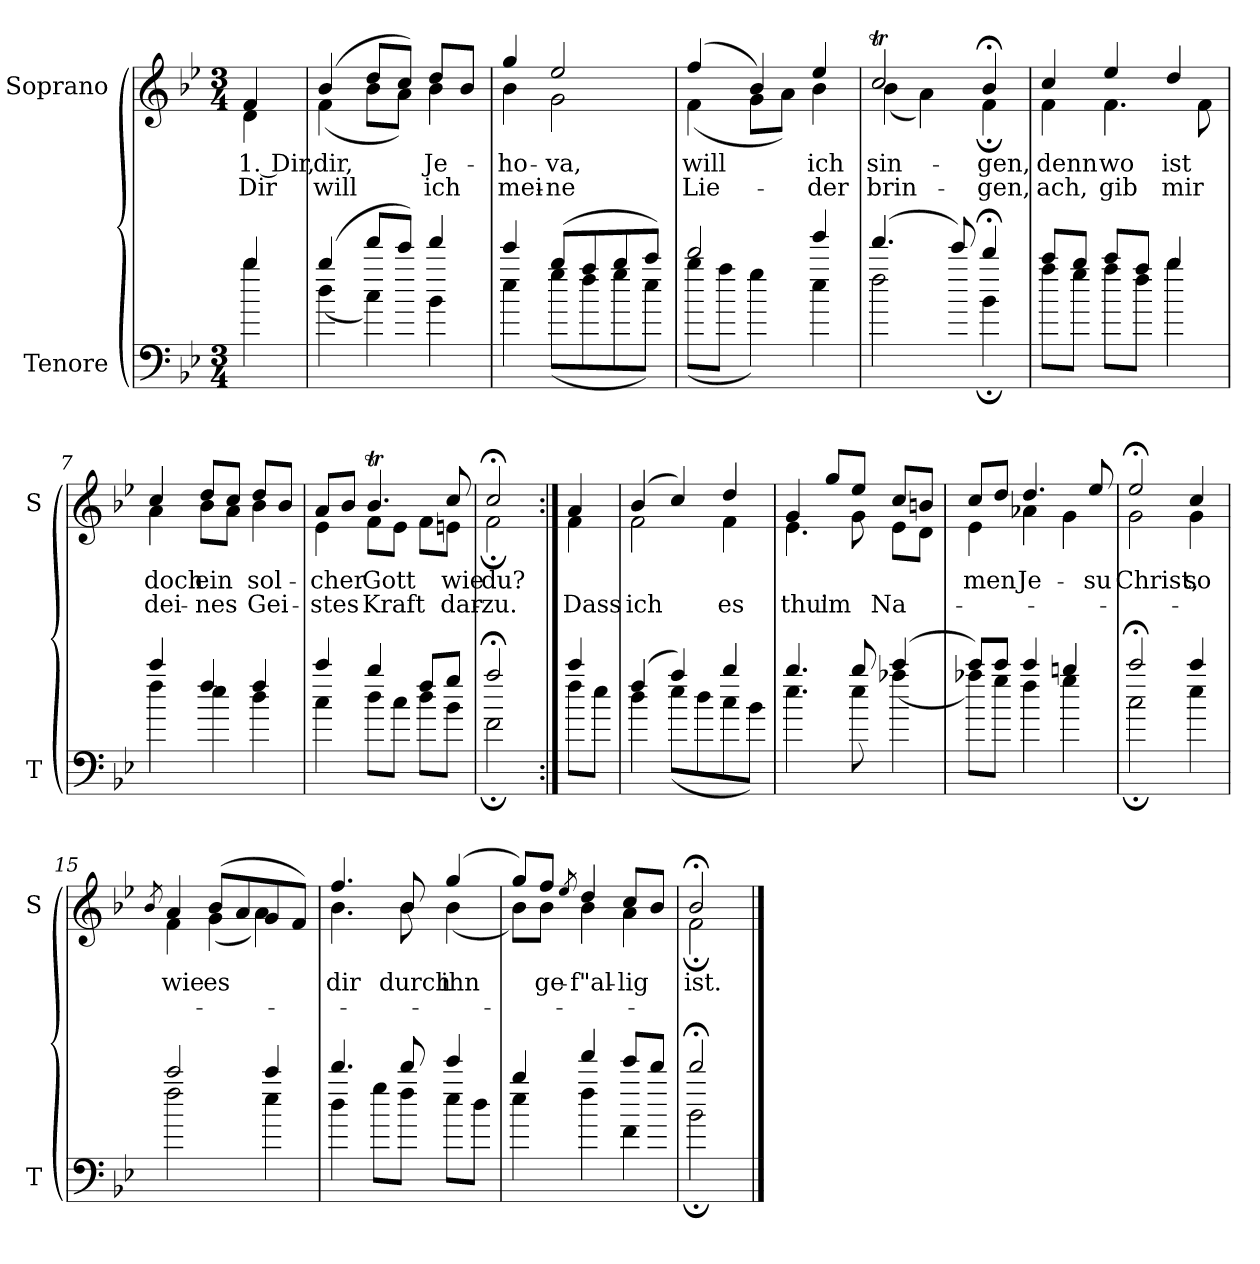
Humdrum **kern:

**kern	**kern	**text	**text
*part2	*part1	*part1	*part1
*staff2	*staff1	*staff1	*staff1
*I"Tenore	*I"Soprano	*	*
*I'T	*I'S	*	*
*clefF4	*clefG2	*	*
*ITrd14c24	*	*	*
*k[b-e-]	*k[b-e-]	*	*
*B-:	*B-:	*	*
*M3/4	*M3/4	*	*
*MM82	*MM82	*	*
=1	=1	=1	=1
*^	*	*	*
!	!	!	!LO:LY:b	!LO:LY:b
*	*	*^	*	*
4B-/	4B-\	4f/	4d\	1. Dir,	Dir
=2	=2	=2	=2	=2	=2
!	!	!	!	!LO:LY:b	!LO:LY:b
(>4B-/	(<4D\	(>4b-/	(<4f\	dir,	will
8f/L	4C\)	8dd/L	8b-\L	.	.
8e-/J)	.	8cc/J)	8a\J)	.	.
!	!	!	!	!LO:LY:b	!LO:LY:b
4f/	4BB-\	8dd/L	4b-\	Je-	ich
.	.	8b-/J	.	.	.
=3	=3	=3	=3	=3	=3
!	!	!	!	!LO:LY:b	!LO:LY:b
4e-/	4E-\	4gg/	4b-\	-ho-	mei-
!	!	!	!	!LO:LY:b	!LO:LY:b
(>8B-/L	(<8G\L	2ee-/	2g\	-va,	-ne
8A/	8F\	.	.	.	.
8B-/	8G\	.	.	.	.
8c/J)	8E-\J)	.	.	.	.
=4	=4	=4	=4	=4	=4
!	!	!	!	!LO:LY:b	!LO:LY:b
2d/	(<8B-\L	(>4ff/	(<4f\	will	Lie-
.	8A\J	.	.	.	.
.	4G\)	4b-/)	8g\L	.	.
.	.	.	8a\J)	.	.
!	!	!	!	!LO:LY:b	!LO:LY:b
4g/	4E-\	4ee-/	4b-\	ich	-der
=5	=5	=5	=5	=5	=5
!	!	!	!	!LO:LY:b	!LO:LY:b
(>4.f/	2F\	2ccT/	(<4b-\	sin-	brin-
.	.	.	4a\)	.	.
8e-/)	.	.	.	.	.
!	!	!	!	!LO:LY:b	!LO:LY:b
4d;</	4BB-;<\	4b-;</	4f;<\	-gen,	-gen,
=6	=6	=6	=6	=6	=6
!	!	!	!	!LO:LY:b	!LO:LY:b
8c/L	8A\L	4cc/	4f\	denn	ach,
8B-/J	8G\J	.	.	.	.
!	!	!	!	!LO:LY:b	!LO:LY:b
8c/L	8A\L	4ee-/	4.f\	wo	gib
8A/J	8F\J	.	.	.	.
!	!	!	!	!LO:LY:b	!LO:LY:b
4B-/	4B-\	4dd/	.	ist	mir
.	.	.	8f\	.	.
!!LO:LB:g=z	!!
=7	=7	=7	=7	=7	=7
!	!	!	!	!LO:LY:b	!LO:LY:b
4c/	4F\	4cc/	4a\	doch	dei-
!	!	!	!	!LO:LY:b	!LO:LY:b
4F/	4E-\	8dd/L	8b-\L	ein	-nes
.	.	8cc/J	8a\J	.	.
!	!	!	!	!LO:LY:b	!LO:LY:b
4F/	4D\	8dd/L	4b-\	sol-	Gei-
.	.	8b-/J	.	.	.
=8	=8	=8	=8	=8	=8
!	!	!	!	!LO:LY:b	!LO:LY:b
4c/	4C\	8a/L	4e-\	-cher	-stes
.	.	8b-/J	.	.	.
!	!	!	!	!LO:LY:b	!LO:LY:b
4B-/	8D\L	4.b-T/	8f\L	Gott	Kraft
.	8C\J	.	8e-\J	.	.
8F/L	8D\L	.	8f\L	.	.
!	!	!	!	!LO:LY:b	!LO:LY:b
8G/J	8BB-\J	8cc/	8en\J	wie	dar-
=9	=9	=9	=9	=9	=9
!	!	!	!	!LO:LY:b	!LO:LY:b
2A;</	2FF;<\	2cc;</	2f;<\	du?	-zu.
=10:|!	=10:|!	=10:|!	=10:|!	=10:|!	=10:|!
!	!	!	!	!	!LO:LY:b
4c/	8F\L	4a/	4f\	.	Dass
.	8E-\J	.	.	.	.
=11	=11	=11	=11	=11	=11
!	!	!	!	!	!LO:LY:b
(>4F/	4D\	(>4b-/	2f\	.	ich
4A/)	(<8E-\L	4cc/)	.	.	.
.	8D\	.	.	.	.
!	!	!	!	!	!LO:LY:b
4B-/	8C\	4dd/	4f\	.	es
.	8BB-\J)	.	.	.	.
=12	=12	=12	=12	=12	=12
!	!	!	!	!	!LO:LY:b
4.B-/	4.E-\	4g/	4.e-\	.	thu'
!	!	!	!	!	!LO:LY:b
.	.	8gg/L	.	.	im
8B-/	8E-\	8ee-/J	8g\	.	.
!	!	!	!	!	!LO:LY:b
(>4c/	(<4A-X\	8cc/L	8e-\L	.	Na-
.	.	8bn/J	8d\J	.	.
!!LO:LB:g=z	!!
=13	=13	=13	=13	=13	=13
!	!	!	!	!LO:LY:b	!
8c/L)	8A-X\L)	8cc/L	4e-\	men	.
8c/J	8G\J	8dd/J	.	.	.
!	!	!	!	!LO:LY:b	!
4c/	4F\	4.dd/	4a-X\	Je-	.
4Bn/	4G\	.	4g\	.	.
!	!	!	!	!LO:LY:b	!
.	.	8ee-/	.	-su	.
=14	=14	=14	=14	=14	=14
!	!	!	!	!LO:LY:b	!
2c;</	2C;<\	2ee-;</	2g\	Christ,	.
!	!	!	!	!LO:LY:b	!
4c/	4E-\	4cc/	4g\	so	.
=15	=15	=15	=15	=15	=15
.	.	8qb-/	.	.	.
!	!	!	!	!LO:LY:b	!
2c/	2F\	4a/	4f\	wie	.
!	!	!	!	!LO:LY:b	!
.	.	(>8b-/L	(<4g\	es	.
.	.	8a/	.	.	.
4c/	4E-\	8g/	4a\)	.	.
.	.	8f/J)	.	.	.
=16	=16	=16	=16	=16	=16
!	!	!	!	!LO:LY:b	!
4.d/	4D\	4.ff/	4.b-\	dir	.
.	8G\L	.	.	.	.
!	!	!	!	!LO:LY:b	!
8d/	8F\J	8b-/	8b-\	durch	.
!	!	!	!	!LO:LY:b	!
4e-/	8E-\L	(>4gg/	(<4b-\	ihn	.
.	8D\J	.	.	.	.
=17	=17	=17	=17	=17	=17
4B-/	4E-\	8gg/L)	8b-\L)	.	.
!	!	!	!	!LO:LY:b	!
.	.	8ff/J	8b-\J	ge-	.
.	.	8qee-/	.	.	.
!	!	!	!	!LO:LY:b	!
4f/	4F\	4dd/	4b-\	-f"al-	.
!	!	!	!	!LO:LY:b	!
8e-/L	4FF\	8cc/L	4a\	-lig	.
8d/J	.	8b-/J	.	.	.
=18	=18	=18	=18	=18	=18
!	!	!	!	!LO:LY:b	!
2d;</	2BB-;<\	2b-;</	2f;<\	ist.	.
*v	*v	*	*	*	*
*	*v	*v	*	*
==	==	==	==
*-	*-	*-	*-
